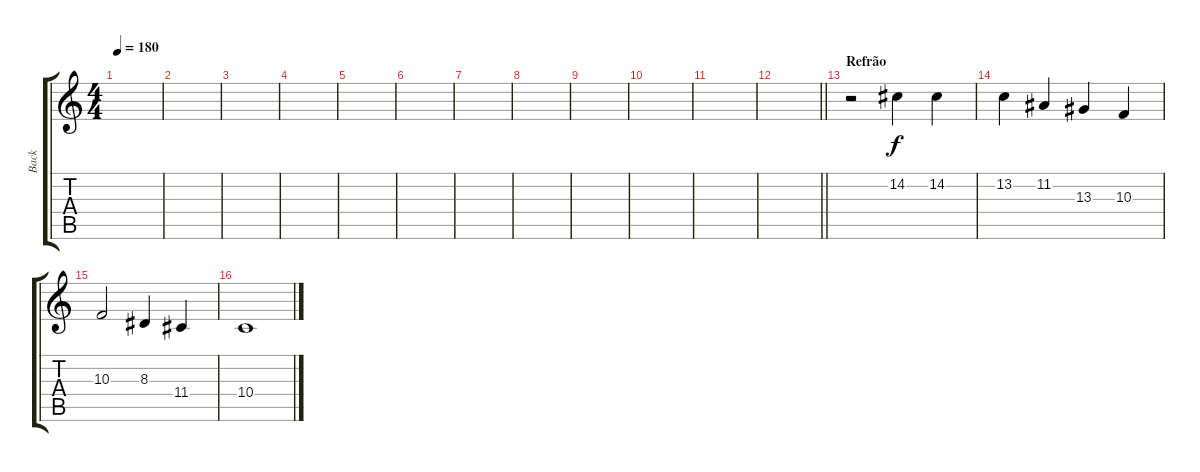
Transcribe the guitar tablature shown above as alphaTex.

\track ("Back" "Back") {instrument voiceoohs}
\staff {score tabs}
\tuning (E4 B3 G3 D3 A2 E2) {hide}
\ts (4 4)
\section ("" "")
\tempo 180
\clef g2
\ks c
|
|
|
|
|
|
|
|
|
|
|
\barLineRight lightlight
|
\section ("" "Refrão")
r.2 14.2.4 14.2.4 |
13.2.4 11.2.4 13.3.4 10.3.4 |
10.3.2 8.3.4 11.4.4 |
10.4.1
